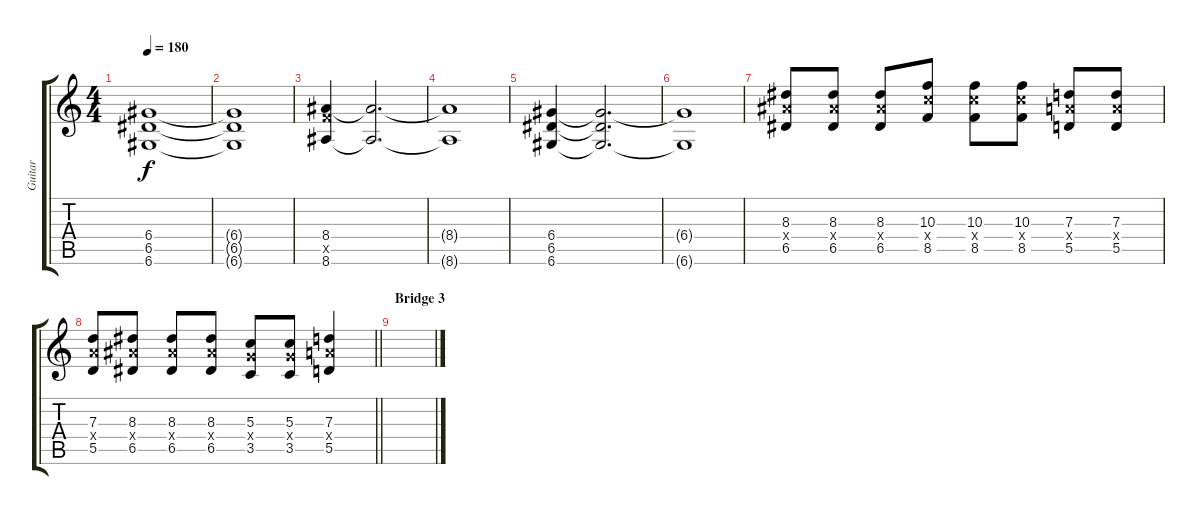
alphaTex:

\track ("Guitar" "Guitar") {instrument distortionguitar}
\staff {score tabs}
\tuning (E4 B3 G3 D3 A2 D2) {hide}
\ts (4 4)
\tempo 180
\clef g2
\ks c
(6.4 6.5 6.6).1{dy f volume 4} |
(6.4{t} 6.5{t} 6.6{t}).1 |
(8.4 8.5{x} 8.6).4{volume 10 balance 8} (8.4{t} 8.6{t}).2{d volume 3} |
(8.4{t} 8.6{t}).1 |
(6.4 6.5 6.6).4{volume 10 balance 8} (6.4{t} 6.5{t} 6.6{t}).2{d volume 3} |
(6.4{t} 6.6{t}).1 |
(8.3 8.4{x} 6.5).8{volume 10 balance 6} (8.3 8.4{x} 6.5).8 (8.3 8.4{x} 6.5).8 (10.3 10.4{x} 8.5).8 (10.3 10.4{x} 8.5).8 (10.3 10.4{x} 8.5).8 (7.3 7.4{x} 5.5).8 (7.3 7.4{x} 5.5).8 |
\barLineRight lightlight
(7.3 7.4{x} 5.5).8 (8.3 8.4{x} 6.5).8 (8.3 8.4{x} 6.5).8 (8.3 8.4{x} 6.5).8 (5.3 5.4{x} 3.5).8 (5.3 5.4{x} 3.5).8 (7.3 7.4{x} 5.5).4 |
\section ("" "Bridge 3")
